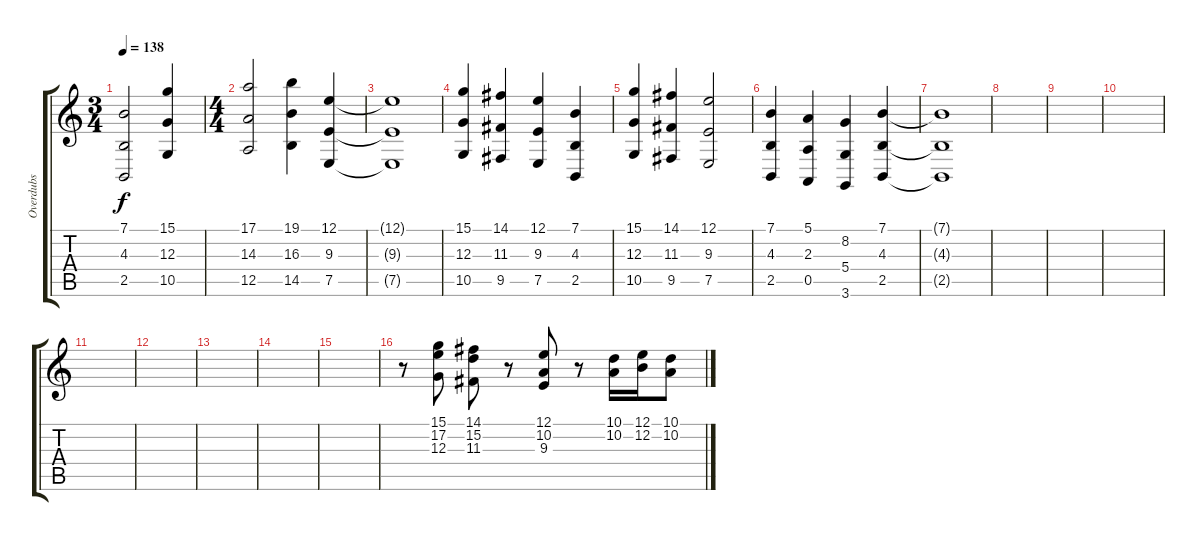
\track ("Overdubs" "Overdubs") {instrument pad2warm}
\staff {score tabs}
\tuning (E4 B3 G3 D3 A2 E2) {hide}
\ts (3 4)
\tempo 138
\clef g2
\ks c
(7.1{t} 4.3{t} 2.5{t}).2{dy f} (15.1 12.3 10.5).4 |
\ts (4 4)
(17.1 14.3 12.5).2 (19.1 16.3 14.5).4 (12.1 9.3 7.5).4 |
(12.1{t} 9.3{t} 7.5{t}).1 |
(15.1 12.3 10.5).4 (14.1 11.3 9.5).4 (12.1 9.3 7.5).4 (7.1 4.3 2.5).4 |
(15.1 12.3 10.5).4 (14.1 11.3 9.5).4 (12.1 9.3 7.5).2 |
(7.1 4.3 2.5).4 (5.1 2.3 0.5).4 (8.2 5.4 3.6).4 (7.1 4.3 2.5).4 |
(7.1{t} 4.3{t} 2.5{t}).1 |
|
|
|
|
|
|
|
|
r.8{volume 10 instrument fx1rain} (15.1 17.2 12.3).8 (14.1 15.2 11.3).8 r.8 (12.1 10.2 9.3).8 r.8 (10.1 10.2).16 (12.1 12.2).16 (10.1 10.2).8
